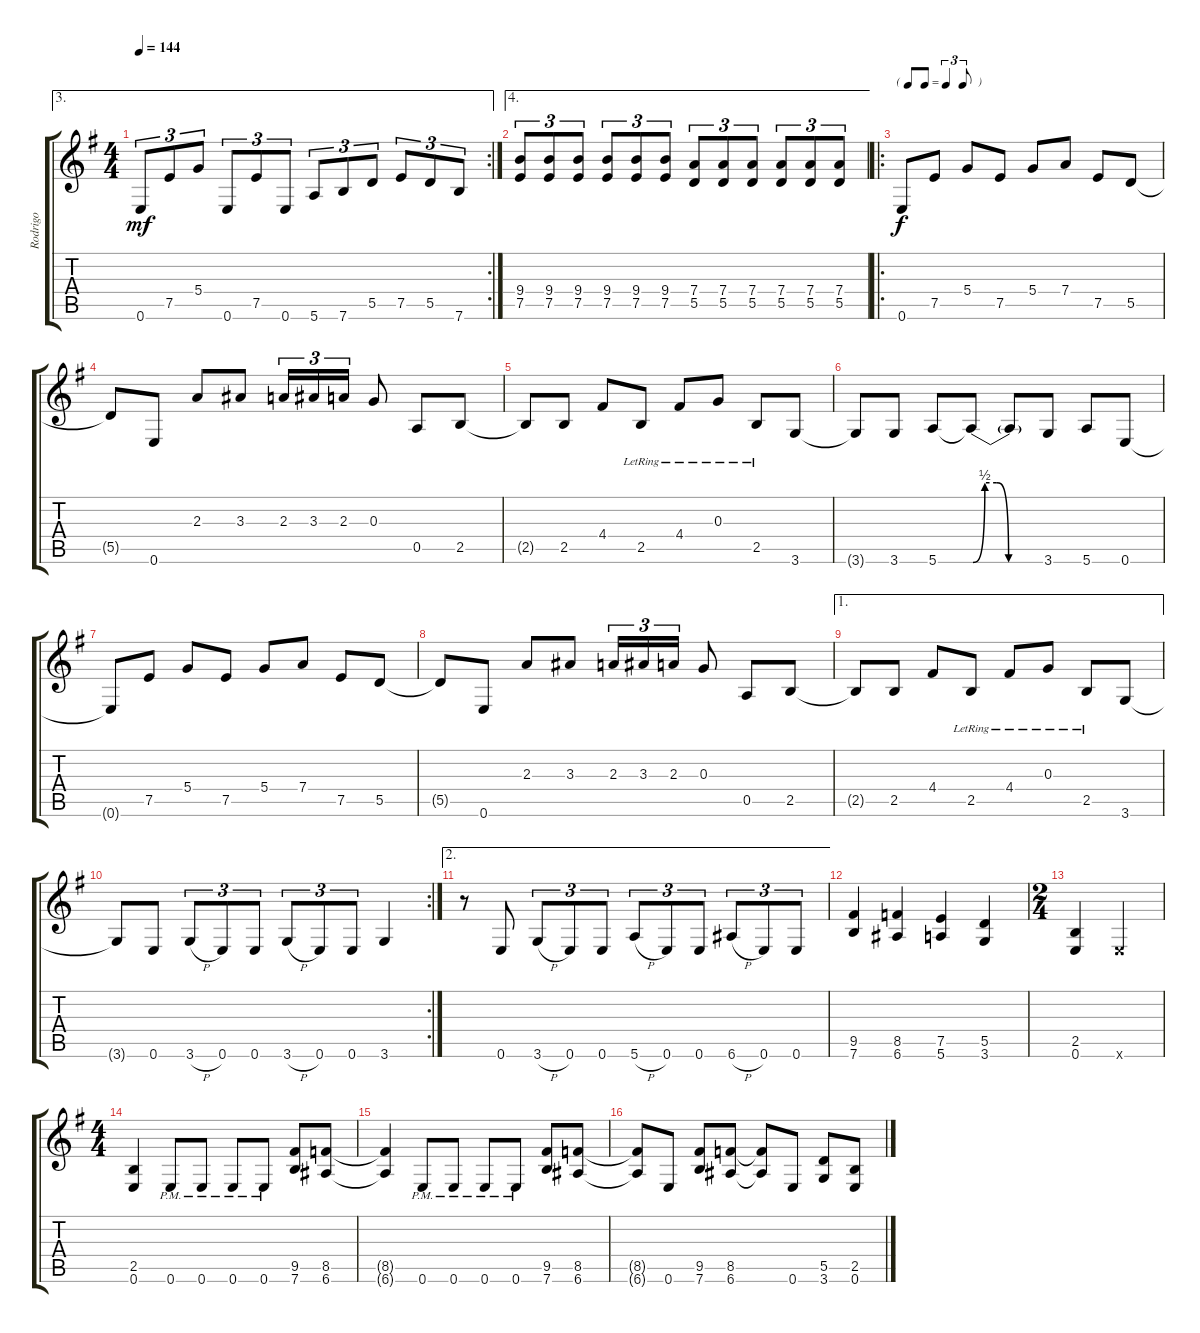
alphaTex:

\track ("Rodrigo" "Rodrigo") {instrument acousticguitarnylon}
\staff {score tabs}
\tuning (E4 B3 G3 D3 A2 E2) {hide}
\ae 3
\rc 2
\ts (4 4)
\tempo 144
\clef g2
\ks g
0.6.8{tu (3 2) dy mf} 7.5.8{tu (3 2)} 5.4.8{tu (3 2)} 0.6.8{tu (3 2)} 7.5.8{tu (3 2)} 0.6.8{tu (3 2)} 5.6.8{tu (3 2)} 7.6.8{tu (3 2)} 5.5.8{tu (3 2)} 7.5.8{tu (3 2)} 5.5.8{tu (3 2)} 7.6.8{tu (3 2)} |
\ae 4
(9.4 7.5).8{tu (3 2)} (9.4 7.5).8{tu (3 2)} (9.4 7.5).8{tu (3 2)} (9.4 7.5).8{tu (3 2)} (9.4 7.5).8{tu (3 2)} (9.4 7.5).8{tu (3 2)} (7.4 5.5).8{tu (3 2)} (7.4 5.5).8{tu (3 2)} (7.4 5.5).8{tu (3 2)} (7.4 5.5).8{tu (3 2)} (7.4 5.5).8{tu (3 2)} (7.4 5.5).8{tu (3 2)} |
\ro
\tf triplet8th
0.6.8{dy f} 7.5.8 5.4.8 7.5.8 5.4.8 7.4.8 7.5.8 5.5.8 |
5.5{t}.8 0.6.8 2.3.8 3.3.8 2.3.16{tu (3 2)} 3.3.16{tu (3 2)} 2.3.16{tu (3 2)} 0.3.8 0.5.8 2.5.8 |
2.5{t}.8 2.5.8 4.4.8 2.5{lr}.8 4.4{lr}.8 0.3{lr}.8 2.5{lr}.8 3.6.8 |
3.6{t}.8 3.6.8 5.6.8 5.6{be (custom 0 0 10 2 20 2 30 0 60 0) t}.8 5.6{t}.8 3.6.8 5.6.8 0.6.8 |
0.6{t}.8 7.5.8 5.4.8 7.5.8 5.4.8 7.4.8 7.5.8 5.5.8 |
5.5{t}.8 0.6.8 2.3.8 3.3.8 2.3.16{tu (3 2)} 3.3.16{tu (3 2)} 2.3.16{tu (3 2)} 0.3.8 0.5.8 2.5.8 |
\ae 1
2.5{t}.8 2.5.8 4.4.8 2.5{lr}.8 4.4{lr}.8 0.3{lr}.8 2.5{lr}.8 3.6.8 |
\rc 2
3.6{t}.8 0.6.8 3.6{h}.8{tu (3 2)} 0.6.8{tu (3 2)} 0.6.8{tu (3 2)} 3.6{h}.8{tu (3 2)} 0.6.8{tu (3 2)} 0.6.8{tu (3 2)} 3.6.4 |
\ae 2
r.8 0.6.8 3.6{h}.8{tu (3 2)} 0.6.8{tu (3 2)} 0.6.8{tu (3 2)} 5.6{h}.8{tu (3 2)} 0.6.8{tu (3 2)} 0.6.8{tu (3 2)} 6.6{h}.8{tu (3 2)} 0.6.8{tu (3 2)} 0.6.8{tu (3 2)} |
(9.5 7.6).4 (8.5 6.6).4 (7.5 5.6).4 (5.5 3.6).4 |
\ts (2 4)
(2.5 0.6).4 0.6{x}.4 |
\ts (4 4)
(2.5 0.6).4 0.6{pm}.8 0.6{pm}.8 0.6{pm}.8 0.6{pm}.8 (9.5 7.6).8 (8.5 6.6).8 |
(8.5{t} 6.6{t}).4 0.6{pm}.8 0.6{pm}.8 0.6{pm}.8 0.6{pm}.8 (9.5 7.6).8 (8.5 6.6).8 |
(8.5{t} 6.6{t}).8 0.6.8 (9.5 7.6).8 (8.5 6.6).8 (8.5{t} 6.6{t}).8 0.6.8 (5.5 3.6).8 (2.5 0.6).8
